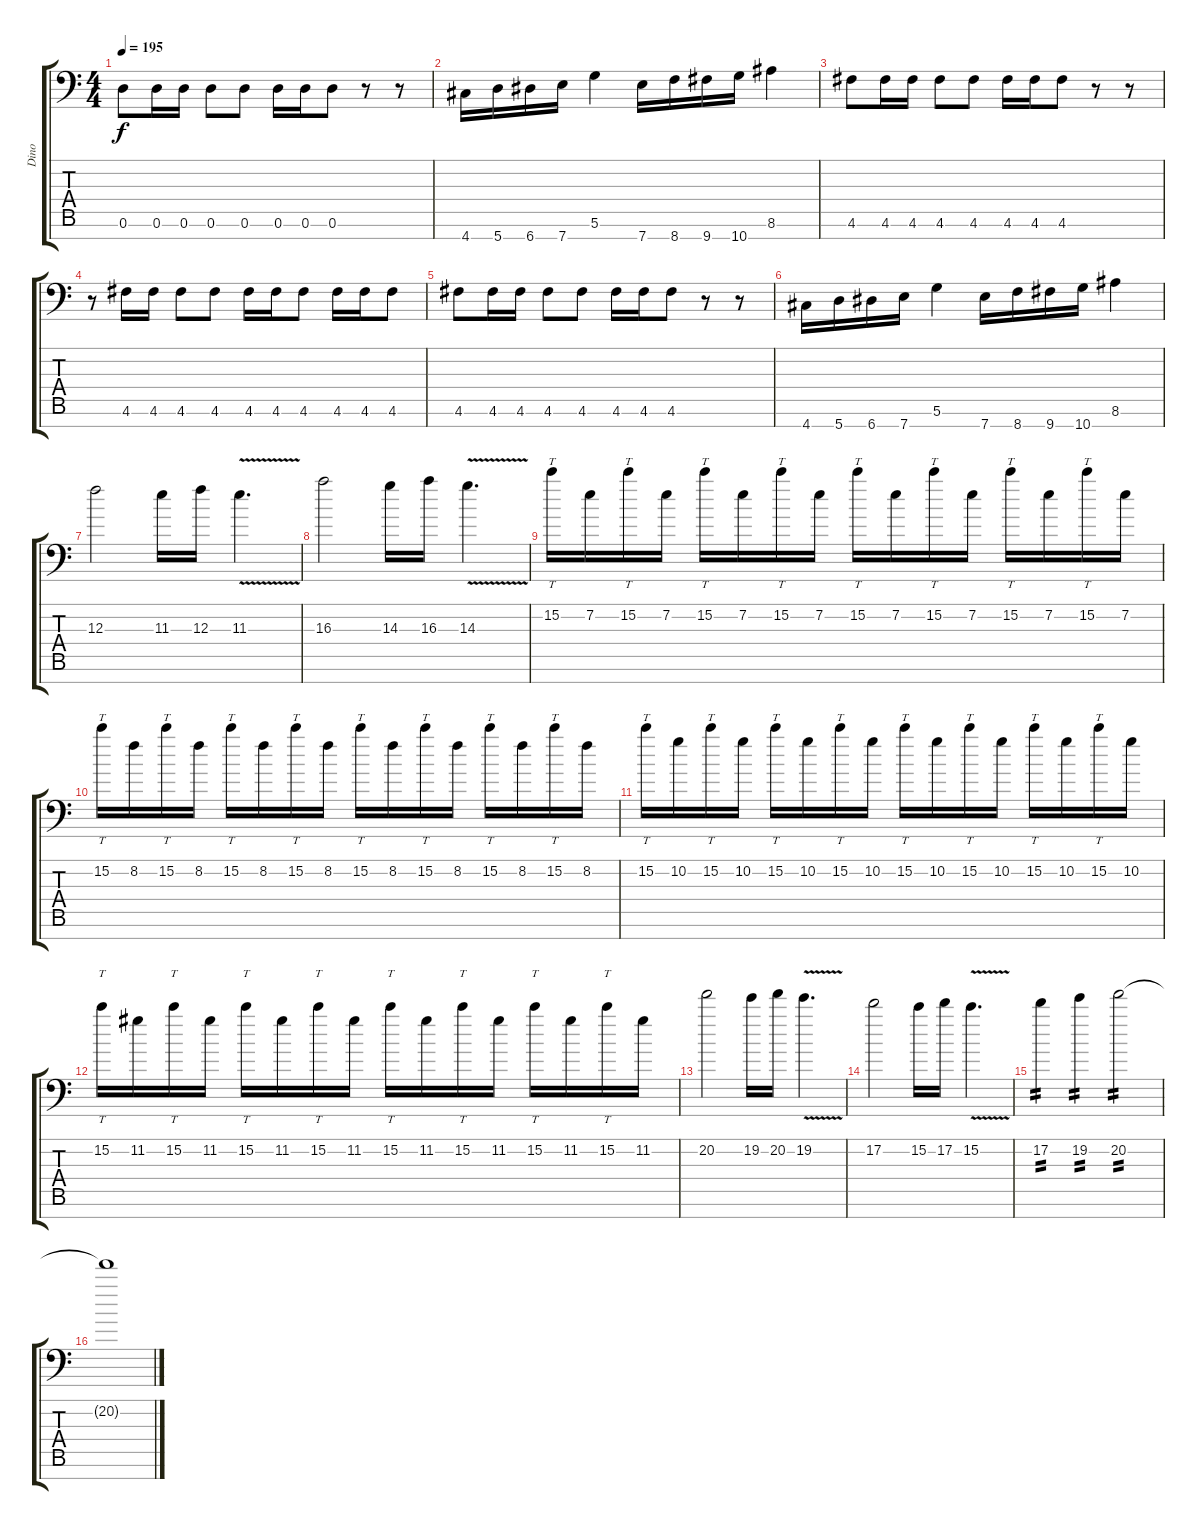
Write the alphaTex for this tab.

\track ("Dino" "Dino") {instrument distortionguitar}
\staff {score tabs}
\tuning (D4 A3 F3 C3 G2 D2 A1) {hide}
\ts (4 4)
\tempo 195
\clef f4
\ks c
0.6.8{dy f} 0.6.16 0.6.16 0.6.8 0.6.8 0.6.16 0.6.16 0.6.8 r.8 r.8 |
4.7.16 5.7.16 6.7.16 7.7.16 5.6.4 7.7.16 8.7.16 9.7.16 10.7.16 8.6.4 |
4.6.8 4.6.16 4.6.16 4.6.8 4.6.8 4.6.16 4.6.16 4.6.8 r.8 r.8 |
r.8 4.6.16 4.6.16 4.6.8 4.6.8 4.6.16 4.6.16 4.6.8 4.6.16 4.6.16 4.6.8 |
4.6.8 4.6.16 4.6.16 4.6.8 4.6.8 4.6.16 4.6.16 4.6.8 r.8 r.8 |
4.7.16 5.7.16 6.7.16 7.7.16 5.6.4 7.7.16 8.7.16 9.7.16 10.7.16 8.6.4 |
12.3.2 11.3.16 12.3.16 11.3{v}.4{d} |
16.3.2 14.3.16 16.3.16 14.3{v}.4{d} |
15.2.16{tt} 7.2.16 15.2.16{tt} 7.2.16 15.2.16{tt} 7.2.16 15.2.16{tt} 7.2.16 15.2.16{tt} 7.2.16 15.2.16{tt} 7.2.16 15.2.16{tt} 7.2.16 15.2.16{tt} 7.2.16 |
15.2.16{tt} 8.2.16 15.2.16{tt} 8.2.16 15.2.16{tt} 8.2.16 15.2.16{tt} 8.2.16 15.2.16{tt} 8.2.16 15.2.16{tt} 8.2.16 15.2.16{tt} 8.2.16 15.2.16{tt} 8.2.16 |
15.2.16{tt} 10.2.16 15.2.16{tt} 10.2.16 15.2.16{tt} 10.2.16 15.2.16{tt} 10.2.16 15.2.16{tt} 10.2.16 15.2.16{tt} 10.2.16 15.2.16{tt} 10.2.16 15.2.16{tt} 10.2.16 |
15.2.16{tt} 11.2.16 15.2.16{tt} 11.2.16 15.2.16{tt} 11.2.16 15.2.16{tt} 11.2.16 15.2.16{tt} 11.2.16 15.2.16{tt} 11.2.16 15.2.16{tt} 11.2.16 15.2.16{tt} 11.2.16 |
20.2.2 19.2.16 20.2.16 19.2{v}.4{d} |
17.2.2 15.2.16 17.2.16 15.2{v}.4{d} |
17.2.4{tp 2} 19.2.4{tp 2} 20.2.2{tp 2} |
20.2{t}.1
